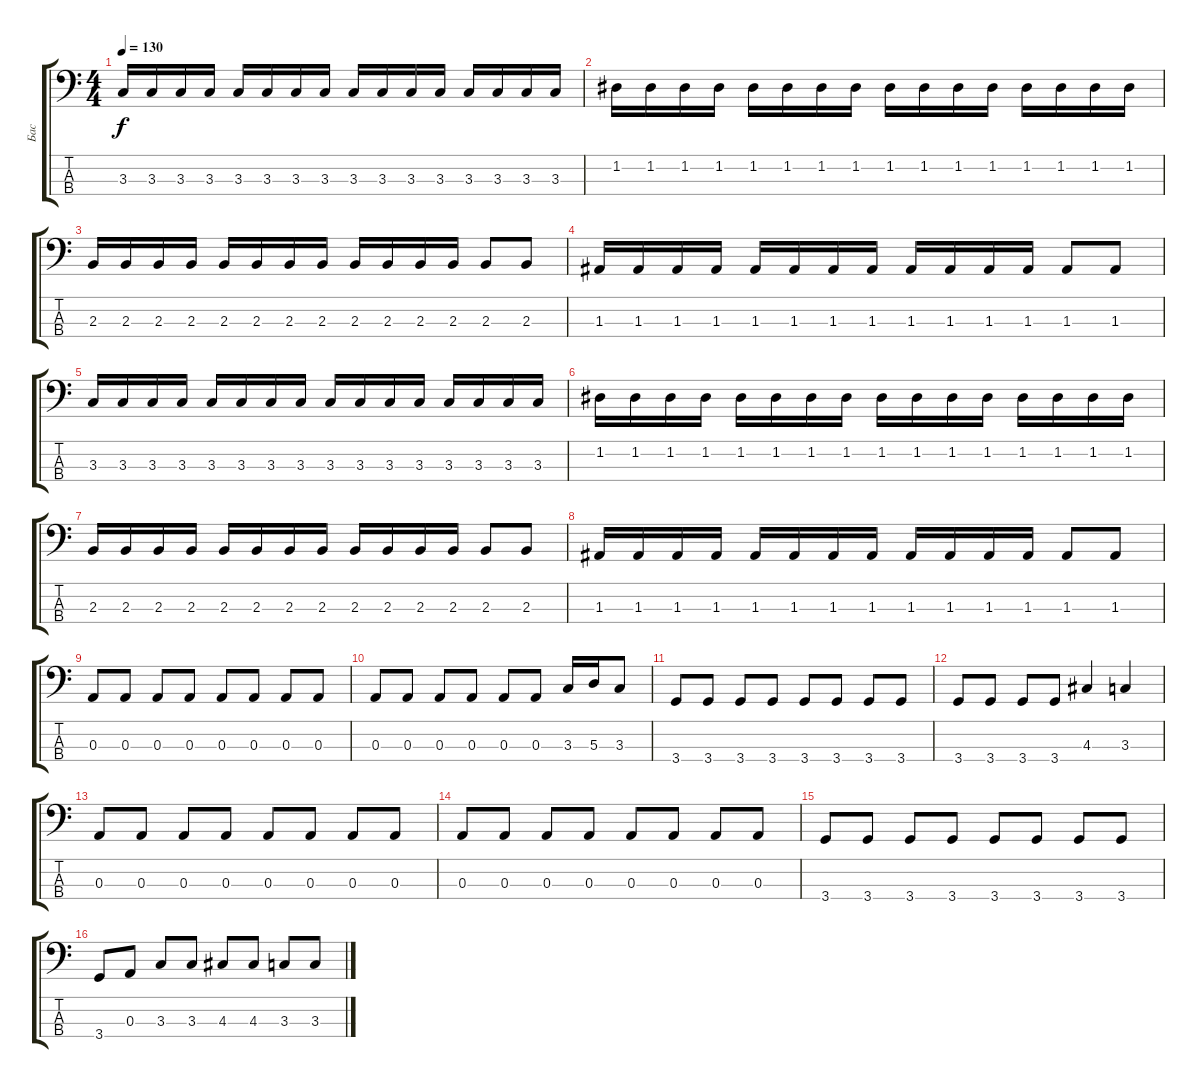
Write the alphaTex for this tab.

\track ("Бас" "Бас") {instrument electricbassfinger}
\staff {score tabs}
\tuning (G2 D2 A1 E1) {hide}
\ts (4 4)
\tempo 130
\clef f4
\ks c
3.3.16{dy f} 3.3.16 3.3.16 3.3.16 3.3.16 3.3.16 3.3.16 3.3.16 3.3.16 3.3.16 3.3.16 3.3.16 3.3.16 3.3.16 3.3.16 3.3.16 |
1.2.16 1.2.16 1.2.16 1.2.16 1.2.16 1.2.16 1.2.16 1.2.16 1.2.16 1.2.16 1.2.16 1.2.16 1.2.16 1.2.16 1.2.16 1.2.16 |
2.3.16 2.3.16 2.3.16 2.3.16 2.3.16 2.3.16 2.3.16 2.3.16 2.3.16 2.3.16 2.3.16 2.3.16 2.3.8 2.3.8 |
1.3.16 1.3.16 1.3.16 1.3.16 1.3.16 1.3.16 1.3.16 1.3.16 1.3.16 1.3.16 1.3.16 1.3.16 1.3.8 1.3.8 |
3.3.16 3.3.16 3.3.16 3.3.16 3.3.16 3.3.16 3.3.16 3.3.16 3.3.16 3.3.16 3.3.16 3.3.16 3.3.16 3.3.16 3.3.16 3.3.16 |
1.2.16 1.2.16 1.2.16 1.2.16 1.2.16 1.2.16 1.2.16 1.2.16 1.2.16 1.2.16 1.2.16 1.2.16 1.2.16 1.2.16 1.2.16 1.2.16 |
2.3.16 2.3.16 2.3.16 2.3.16 2.3.16 2.3.16 2.3.16 2.3.16 2.3.16 2.3.16 2.3.16 2.3.16 2.3.8 2.3.8 |
1.3.16 1.3.16 1.3.16 1.3.16 1.3.16 1.3.16 1.3.16 1.3.16 1.3.16 1.3.16 1.3.16 1.3.16 1.3.8 1.3.8 |
0.3.8 0.3.8 0.3.8 0.3.8 0.3.8 0.3.8 0.3.8 0.3.8 |
0.3.8 0.3.8 0.3.8 0.3.8 0.3.8 0.3.8 3.3.16 5.3.16 3.3.8 |
3.4.8 3.4.8 3.4.8 3.4.8 3.4.8 3.4.8 3.4.8 3.4.8 |
3.4.8 3.4.8 3.4.8 3.4.8 4.3.4 3.3.4 |
0.3.8 0.3.8 0.3.8 0.3.8 0.3.8 0.3.8 0.3.8 0.3.8 |
0.3.8 0.3.8 0.3.8 0.3.8 0.3.8 0.3.8 0.3.8 0.3.8 |
3.4.8 3.4.8 3.4.8 3.4.8 3.4.8 3.4.8 3.4.8 3.4.8 |
3.4.8 0.3.8 3.3.8 3.3.8 4.3.8 4.3.8 3.3.8 3.3.8
